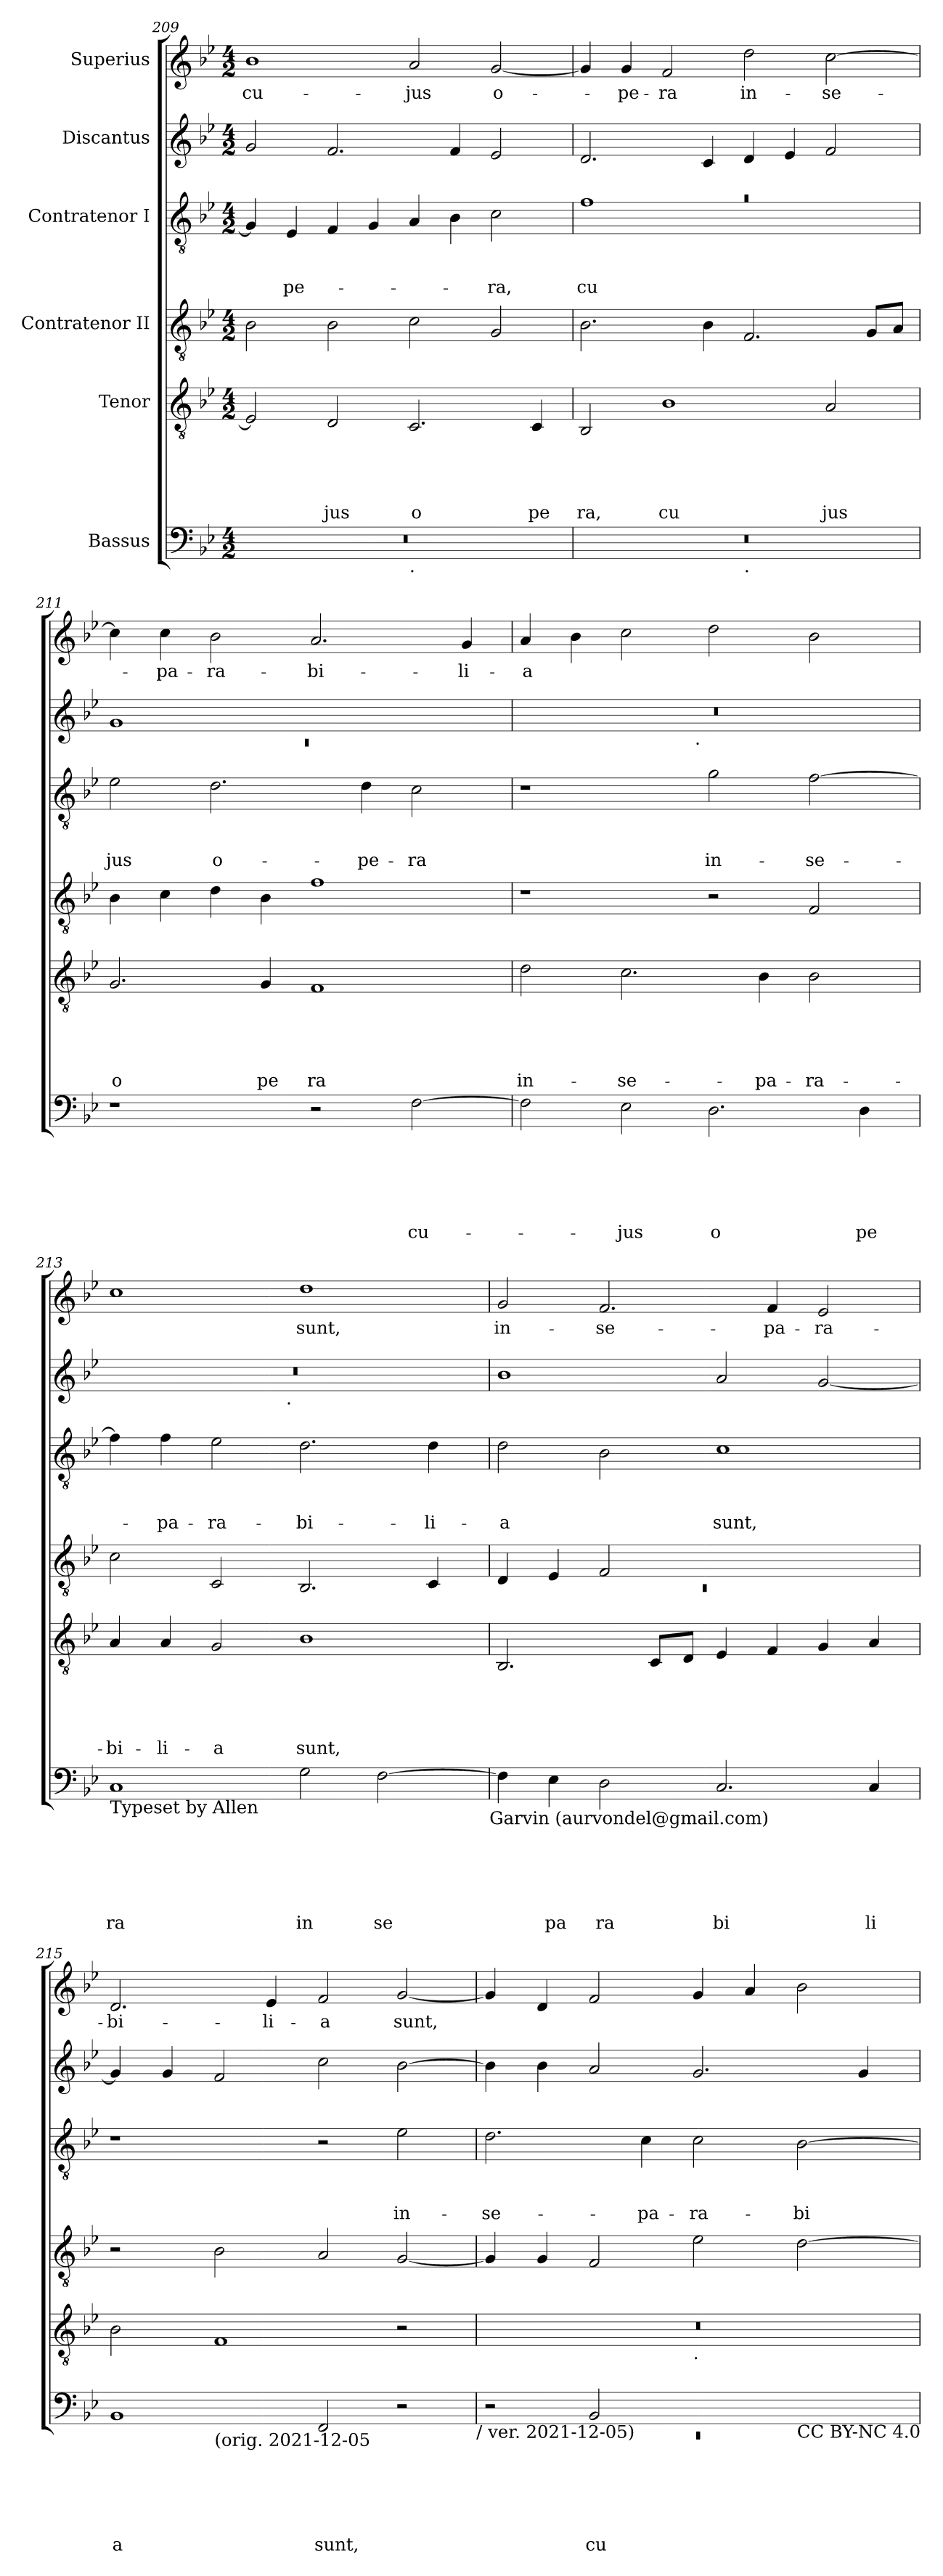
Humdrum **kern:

**kern	**text	**text	**text	**text	**text	**text	**kern	**text	**text	**text	**text	**text	**kern	**kern	**text	**text	**text	**kern	**kern	**text
*part6	*part6	*part6	*part6	*part6	*part6	*part6	*part5	*part5	*part5	*part5	*part5	*part5	*part4	*part3	*part3	*part3	*part3	*part2	*part1	*part1
*staff6	*staff6	*staff6	*staff6	*staff6	*staff6	*staff6	*staff5	*staff5	*staff5	*staff5	*staff5	*staff5	*staff4	*staff3	*staff3	*staff3	*staff3	*staff2	*staff1	*staff1
*I"Bassus	*	*	*	*	*	*	*I"Tenor	*	*	*	*	*	*I"Contratenor II	*I"Contratenor I	*	*	*	*I"Discantus	*I"Superius	*
*clefF4	*	*	*	*	*	*	*clefGv2	*	*	*	*	*	*clefGv2	*clefGv2	*	*	*	*clefG2	*clefG2	*
*k[b-e-]	*	*	*	*	*	*	*k[b-e-]	*	*	*	*	*	*k[b-e-]	*k[b-e-]	*	*	*	*k[b-e-]	*k[b-e-]	*
*B-:	*	*	*	*	*	*	*B-:	*	*	*	*	*	*B-:	*B-:	*	*	*	*B-:	*B-:	*
*M4/2	*	*	*	*	*	*	*M4/2	*	*	*	*	*	*M4/2	*M4/2	*	*	*	*M4/2	*M4/2	*
=209	=209	=209	=209	=209	=209	=209	=209	=209	=209	=209	=209	=209	=209	=209	=209	=209	=209	=209	=209	=209
!	!	!	!	!	!	!	!	!	!	!	!	!	!	!	!	!	!	!	!	!LO:LY:b
*^	*	*	*	*	*	*	*	*	*	*	*	*	*	*	*	*	*	*	*	*
0r	1ryy	.	.	.	.	.	.	2E-/]	.	.	.	.	.	2B-\	4G/]	.	.	.	2g/	1b-	cu-
!	!	!	!	!	!	!	!	!	!	!	!	!	!	!	!	!	!	!LO:LY:b	!	!	!
.	.	.	.	.	.	.	.	.	.	.	.	.	.	.	4E-/	.	.	-pe-	.	.	.
!	!	!	!	!	!	!	!	!	!	!	!	!	!LO:LY:b	!	!	!	!	!	!	!	!
.	.	.	.	.	.	.	.	2D/	.	.	.	.	jus	2B-\	4F/	.	.	.	2.f/	.	.
.	.	.	.	.	.	.	.	.	.	.	.	.	.	.	4G/	.	.	.	.	.	.
!	!LO:TX:b:t=.	!	!	!	!	!	!	!	!	!	!	!	!	!	!	!	!	!	!	!	!
!	!	!	!	!	!	!	!	!	!	!	!	!	!LO:LY:b	!	!	!	!	!	!	!	!LO:LY:b
.	1ryy	.	.	.	.	.	.	2.C/	.	.	.	.	o	2c\	4A/	.	.	.	.	2a/	-jus
.	.	.	.	.	.	.	.	.	.	.	.	.	.	.	4B-\	.	.	.	4f/	.	.
!	!	!	!	!	!	!	!	!	!	!	!	!	!	!	!	!	!	!LO:LY:b	!	!	!LO:LY:b
.	.	.	.	.	.	.	.	.	.	.	.	.	.	2G/	2c\	.	.	-ra,	2e-/	[<2g/	o-
!	!	!	!	!	!	!	!	!	!	!	!	!	!LO:LY:b	!	!	!	!	!	!	!	!
.	.	.	.	.	.	.	.	4C/	.	.	.	.	pe	.	.	.	.	.	.	.	.
=210	=210	=210	=210	=210	=210	=210	=210	=210	=210	=210	=210	=210	=210	=210	=210	=210	=210	=210	=210	=210	=210
!	!	!	!	!	!	!	!	!	!	!	!	!	!LO:LY:b	!	!LO:N:vis=1	!	!	!LO:LY:b	!	!	!
*	*	*	*	*	*	*	*	*	*	*	*	*	*	*	*^	*	*	*	*	*	*
0r	1ryy	.	.	.	.	.	.	2BB-/	.	.	.	.	ra,	2.B-\	0ra	1f	.	.	cu-	2.d/	4g/]	.
!	!	!	!	!	!	!	!	!	!	!	!	!	!	!	!	!	!	!	!	!	!	!LO:LY:b
.	.	.	.	.	.	.	.	.	.	.	.	.	.	.	.	.	.	.	.	.	4g/	-pe-
!	!	!	!	!	!	!	!	!	!	!	!	!	!LO:LY:b	!	!	!	!	!	!	!	!	!LO:LY:b
.	.	.	.	.	.	.	.	1B-	.	.	.	.	cu	.	.	.	.	.	.	.	2f/	-ra
.	.	.	.	.	.	.	.	.	.	.	.	.	.	4B-\	.	.	.	.	.	4c/	.	.
!	!LO:TX:b:t=.	!	!	!	!	!	!	!	!	!	!	!	!	!	!	!	!	!	!	!	!	!
!	!	!	!	!	!	!	!	!	!	!	!	!	!	!	!	!	!	!	!	!	!	!LO:LY:b
.	1ryy	.	.	.	.	.	.	.	.	.	.	.	.	2.F/	.	1ryy	.	.	.	4d/	2dd\	in-
.	.	.	.	.	.	.	.	.	.	.	.	.	.	.	.	.	.	.	.	4e-/	.	.
!	!	!	!	!	!	!	!	!	!	!	!	!	!LO:LY:b	!	!	!	!	!	!	!	!	!LO:LY:b
.	.	.	.	.	.	.	.	2A/	.	.	.	.	jus	.	.	.	.	.	.	2f/	[>2cc\	-se-
.	.	.	.	.	.	.	.	.	.	.	.	.	.	8G/L	.	.	.	.	.	.	.	.
.	.	.	.	.	.	.	.	.	.	.	.	.	.	8A/J	.	.	.	.	.	.	.	.
*	*	*	*	*	*	*	*	*	*	*	*	*	*	*	*v	*v	*	*	*	*	*	*
=211	=211	=211	=211	=211	=211	=211	=211	=211	=211	=211	=211	=211	=211	=211	=211	=211	=211	=211	=211	=211	=211
*	*	*	*	*	*	*	*	*	*	*	*	*	*	*	*	*	*	*	*^	*	*
!	!	!	!	!	!	!	!	!	!	!	!	!	!LO:LY:b	!	!	!	!	!LO:LY:b	!	!LO:N:vis=1	!	!
*v	*v	*	*	*	*	*	*	*	*	*	*	*	*	*	*	*	*	*	*	*	*	*
1r	.	.	.	.	.	.	2.G/	.	.	.	.	o	4B-\	2e-\	.	.	-jus	1g	0rc	4cc\]	.
!	!	!	!	!	!	!	!	!	!	!	!	!	!	!	!	!	!	!	!	!	!LO:LY:b
.	.	.	.	.	.	.	.	.	.	.	.	.	4c\	.	.	.	.	.	.	4cc\	-pa-
!	!	!	!	!	!	!	!	!	!	!	!	!	!	!	!	!	!LO:LY:b	!	!	!	!LO:LY:b
.	.	.	.	.	.	.	.	.	.	.	.	.	4d\	2.d\	.	.	o-	.	.	2b-\	-ra-
!	!	!	!	!	!	!	!	!	!	!	!	!LO:LY:b	!	!	!	!	!	!	!	!	!
.	.	.	.	.	.	.	4G/	.	.	.	.	pe	4B-\	.	.	.	.	.	.	.	.
!	!	!	!	!	!	!	!	!	!	!	!	!LO:LY:b	!	!	!	!	!	!	!	!	!LO:LY:b
2r	.	.	.	.	.	.	1F	.	.	.	.	ra	1f	.	.	.	.	1ryy	.	2.a/	-bi-
!	!	!	!	!	!	!	!	!	!	!	!	!	!	!	!	!	!LO:LY:b	!	!	!	!
.	.	.	.	.	.	.	.	.	.	.	.	.	.	4d\	.	.	-pe-	.	.	.	.
!	!	!	!	!	!	!LO:LY:b	!	!	!	!	!	!	!	!	!	!	!LO:LY:b	!	!	!	!
[<2F\	.	.	.	.	.	cu-	.	.	.	.	.	.	.	2c\	.	.	-ra	.	.	.	.
!	!	!	!	!	!	!	!	!	!	!	!	!	!	!	!	!	!	!	!	!	!LO:LY:b
.	.	.	.	.	.	.	.	.	.	.	.	.	.	.	.	.	.	.	.	4g/	-li-
!!LO:LB:g=z
=212	=212	=212	=212	=212	=212	=212	=212	=212	=212	=212	=212	=212	=212	=212	=212	=212	=212	=212	=212	=212	=212
!	!	!	!	!	!	!	!	!	!	!	!	!LO:LY:b	!	!	!	!	!	!	!	!	!LO:LY:b
2F\]	.	.	.	.	.	.	2d\	.	.	.	.	in-	1r	1r	.	.	.	0r	2ryy	4a/	-a
.	.	.	.	.	.	.	.	.	.	.	.	.	.	.	.	.	.	.	.	4b-\	.
!	!	!	!	!	!	!LO:LY:b	!	!	!	!	!	!LO:LY:b	!	!	!	!	!	!	!	!	!
2E-\	.	.	.	.	.	-jus	2.c\	.	.	.	.	-se-	.	.	.	.	.	.	4...ryy	2cc\	.
!	!	!	!	!	!	!	!	!	!	!	!	!	!	!	!	!	!	!	!LO:TX:b:t=.	!	!
.	.	.	.	.	.	.	.	.	.	.	.	.	.	.	.	.	.	.	1ryy	.	.
!	!	!	!	!	!	!LO:LY:b	!	!	!	!	!	!	!	!	!	!	!LO:LY:b	!	!	!	!
2.D\	.	.	.	.	.	o	.	.	.	.	.	.	2r	2g\	.	.	in-	.	.	2dd\	.
!	!	!	!	!	!	!	!	!	!	!	!	!LO:LY:b	!	!	!	!	!	!	!	!	!
.	.	.	.	.	.	.	4B-\	.	.	.	.	-pa-	.	.	.	.	.	.	.	.	.
!	!	!	!	!	!	!	!	!	!	!	!	!LO:LY:b	!	!	!	!	!LO:LY:b	!	!	!	!
.	.	.	.	.	.	.	2B-\	.	.	.	.	-ra-	2F/	[>2f\	.	.	-se-	.	.	2b-\	.
!	!	!	!	!	!	!LO:LY:b	!	!	!	!	!	!	!	!	!	!	!	!	!	!	!
4D\	.	.	.	.	.	pe	.	.	.	.	.	.	.	.	.	.	.	.	.	.	.
.	.	.	.	.	.	.	.	.	.	.	.	.	.	.	.	.	.	.	32ryy	.	.
=213	=213	=213	=213	=213	=213	=213	=213	=213	=213	=213	=213	=213	=213	=213	=213	=213	=213	=213	=213	=213	=213
!LO:TX:b:t=Typeset by Allen	!	!	!	!	!	!	!	!	!	!	!	!	!	!	!	!	!	!	!	!	!
!	!	!	!	!	!	!LO:LY:b	!	!	!	!	!	!LO:LY:b	!	!	!	!	!	!	!	!	!
1C	.	.	.	.	.	ra	4A/	.	.	.	.	-bi-	2c\	4f\]	.	.	.	0r	2ryy	1cc	.
!	!	!	!	!	!	!	!	!	!	!	!	!LO:LY:b	!	!	!	!	!LO:LY:b	!	!	!	!
.	.	.	.	.	.	.	4A/	.	.	.	.	-li-	.	4f\	.	.	-pa-	.	.	.	.
!	!	!	!	!	!	!	!	!	!	!	!	!LO:LY:b	!	!	!	!	!LO:LY:b	!	!	!	!
.	.	.	.	.	.	.	2G/	.	.	.	.	-a	2C/	2e-\	.	.	-ra-	.	4...ryy	.	.
!	!	!	!	!	!	!	!	!	!	!	!	!	!	!	!	!	!	!	!LO:TX:b:t=.	!	!
.	.	.	.	.	.	.	.	.	.	.	.	.	.	.	.	.	.	.	1ryy	.	.
!	!	!	!	!	!	!LO:LY:b	!	!	!	!	!	!LO:LY:b	!	!	!	!	!LO:LY:b	!	!	!	!LO:LY:b
2G\	.	.	.	.	.	in	1B-	.	.	.	.	sunt,	2.BB-/	2.d\	.	.	-bi-	.	.	1dd	sunt,
!	!	!	!	!	!	!LO:LY:b	!	!	!	!	!	!	!	!	!	!	!	!	!	!	!
[>2F\	.	.	.	.	.	se	.	.	.	.	.	.	.	.	.	.	.	.	.	.	.
!	!	!	!	!	!	!	!	!	!	!	!	!	!	!	!	!	!LO:LY:b	!	!	!	!
.	.	.	.	.	.	.	.	.	.	.	.	.	4C/	4d\	.	.	-li-	.	.	.	.
.	.	.	.	.	.	.	.	.	.	.	.	.	.	.	.	.	.	.	32ryy	.	.
!LO:TX:b:t=Garvin (aurvondel@gmail.com)	!	!	!	!	!	!	!	!	!	!	!	!	!	!	!	!	!	!	!	!	!
=214	=214	=214	=214	=214	=214	=214	=214	=214	=214	=214	=214	=214	=214	=214	=214	=214	=214	=214	=214	=214	=214
*	*	*	*	*	*	*	*	*	*	*	*	*	*^	*	*	*	*	*	*	*	*
!	!	!	!	!	!	!	!	!	!	!	!	!	!	!LO:N:vis=1	!	!	!	!LO:LY:b	!	!	!	!LO:LY:b
*	*	*	*	*	*	*	*	*	*	*	*	*	*	*	*	*	*	*	*v	*v	*	*
4F\]	.	.	.	.	.	.	2.BB-/	.	.	.	.	.	4D/	0rC	2d\	.	.	-a	1b-	2g/	in-
!	!	!	!	!	!	!LO:LY:b	!	!	!	!	!	!	!	!	!	!	!	!	!	!	!
4E-\	.	.	.	.	.	pa	.	.	.	.	.	.	4E-/	.	.	.	.	.	.	.	.
!	!	!	!	!	!	!LO:LY:b	!	!	!	!	!	!	!	!	!	!	!	!	!	!	!LO:LY:b
2D\	.	.	.	.	.	ra	.	.	.	.	.	.	2F/	.	2B-\	.	.	.	.	2.f/	-se-
.	.	.	.	.	.	.	8C/L	.	.	.	.	.	.	.	.	.	.	.	.	.	.
.	.	.	.	.	.	.	8D/J	.	.	.	.	.	.	.	.	.	.	.	.	.	.
!	!	!	!	!	!	!LO:LY:b	!	!	!	!	!	!	!	!	!	!	!	!LO:LY:b	!	!	!
2.C/	.	.	.	.	.	bi	4E-/	.	.	.	.	.	1ryy	.	1c	.	.	sunt,	2a/	.	.
!	!	!	!	!	!	!	!	!	!	!	!	!	!	!	!	!	!	!	!	!	!LO:LY:b
.	.	.	.	.	.	.	4F/	.	.	.	.	.	.	.	.	.	.	.	.	4f/	-pa-
!	!	!	!	!	!	!	!	!	!	!	!	!	!	!	!	!	!	!	!	!	!LO:LY:b
.	.	.	.	.	.	.	4G/	.	.	.	.	.	.	.	.	.	.	.	[<2g/	2e-/	-ra-
!	!	!	!	!	!	!LO:LY:b	!	!	!	!	!	!	!	!	!	!	!	!	!	!	!
4C/	.	.	.	.	.	li	4A/	.	.	.	.	.	.	.	.	.	.	.	.	.	.
*	*	*	*	*	*	*	*	*	*	*	*	*	*v	*v	*	*	*	*	*	*	*
=215	=215	=215	=215	=215	=215	=215	=215	=215	=215	=215	=215	=215	=215	=215	=215	=215	=215	=215	=215	=215
!	!	!	!	!	!	!LO:LY:b	!	!	!	!	!	!	!	!	!	!	!	!	!	!LO:LY:b
*^	*	*	*	*	*	*	*	*	*	*	*	*	*	*	*	*	*	*	*	*
1BB-	2ryy	.	.	.	.	.	a	2B-\	.	.	.	.	.	2r	1r	.	.	.	4g/]	2.d/	-bi-
.	.	.	.	.	.	.	.	.	.	.	.	.	.	.	.	.	.	.	4g/	.	.
!	!LO:TX:b:t=(orig. 2021-12-05	!	!	!	!	!	!	!	!	!	!	!	!	!	!	!	!	!	!	!	!
.	1.ryy	.	.	.	.	.	.	1F	.	.	.	.	.	2B-\	.	.	.	.	2f/	.	.
!	!	!	!	!	!	!	!	!	!	!	!	!	!	!	!	!	!	!	!	!	!LO:LY:b
.	.	.	.	.	.	.	.	.	.	.	.	.	.	.	.	.	.	.	.	4e-/	-li-
!	!	!	!	!	!	!	!LO:LY:b	!	!	!	!	!	!	!	!	!	!	!	!	!	!LO:LY:b
2FF/	.	.	.	.	.	.	sunt,	.	.	.	.	.	.	2A/	2r	.	.	.	2cc\	2f/	-a
!	!	!	!	!	!	!	!	!	!	!	!	!	!	!	!	!	!	!LO:LY:b	!	!	!LO:LY:b
2r	.	.	.	.	.	.	.	2r	.	.	.	.	.	[<2G/	2e-\	.	.	in-	[>2b-\	[<2g/	sunt,
!LO:TX:b:t=/ ver. 2021-12-05)	!	!	!	!	!	!	!	!	!	!	!	!	!	!	!	!	!	!	!	!	!
=216	=216	=216	=216	=216	=216	=216	=216	=216	=216	=216	=216	=216	=216	=216	=216	=216	=216	=216	=216	=216	=216
!	!LO:N:vis=1	!	!	!	!	!	!	!	!	!	!	!	!	!	!	!	!	!LO:LY:b	!	!	!
*^	*^	*	*	*	*	*	*	*^	*	*	*	*	*	*	*	*	*	*	*	*	*
0ryy	0rEE	2r	1.ryy	.	.	.	.	.	.	0r	1ryy	.	.	.	.	.	4G/]	2.d\	.	.	-se-	4b-\]	4g/]	.
.	.	.	.	.	.	.	.	.	.	.	.	.	.	.	.	.	4G/	.	.	.	.	4b-\	4d/	.
!	!	!	!	!	!	!	!	!	!LO:LY:b	!	!	!	!	!	!	!	!	!	!	!	!	!	!	!
.	.	2BB-/	.	.	.	.	.	.	cu	.	.	.	.	.	.	.	2F/	.	.	.	.	2a/	2f/	.
!	!	!	!	!	!	!	!	!	!	!	!	!	!	!	!	!	!	!	!	!	!LO:LY:b	!	!	!
.	.	.	.	.	.	.	.	.	.	.	.	.	.	.	.	.	.	4c\	.	.	-pa-	.	.	.
!	!	!	!	!	!	!	!	!	!	!	!LO:TX:b:t=.	!	!	!	!	!	!	!	!	!	!	!	!	!
!	!	!	!	!	!	!	!	!	!	!	!	!	!	!	!	!	!	!	!	!	!LO:LY:b	!	!	!
.	.	1ryy	.	.	.	.	.	.	.	.	1ryy	.	.	.	.	.	2e-\	2c\	.	.	-ra-	2.g/	4g/	.
.	.	.	.	.	.	.	.	.	.	.	.	.	.	.	.	.	.	.	.	.	.	.	4a/	.
!	!	!	!LO:TX:b:t=CC BY-NC 4.0	!	!	!	!	!	!	!	!	!	!	!	!	!	!	!	!	!	!	!	!	!
!	!	!	!	!	!	!	!	!	!	!	!	!	!	!	!	!	!	!	!	!	!LO:LY:b	!	!	!
.	.	.	2ryy	.	.	.	.	.	.	.	.	.	.	.	.	.	[>2d\	[>2B-\	.	.	-bi-	.	2b-\	.
.	.	.	.	.	.	.	.	.	.	.	.	.	.	.	.	.	.	.	.	.	.	4g/	.	.
*v	*v	*v	*v	*	*	*	*	*	*	*	*	*	*	*	*	*	*	*	*	*	*	*	*	*
*	*	*	*	*	*	*	*v	*v	*	*	*	*	*	*	*	*	*	*	*	*	*
=	=	=	=	=	=	=	=	=	=	=	=	=	=	=	=	=	=	=	=	=
*-	*-	*-	*-	*-	*-	*-	*-	*-	*-	*-	*-	*-	*-	*-	*-	*-	*-	*-	*-	*-
